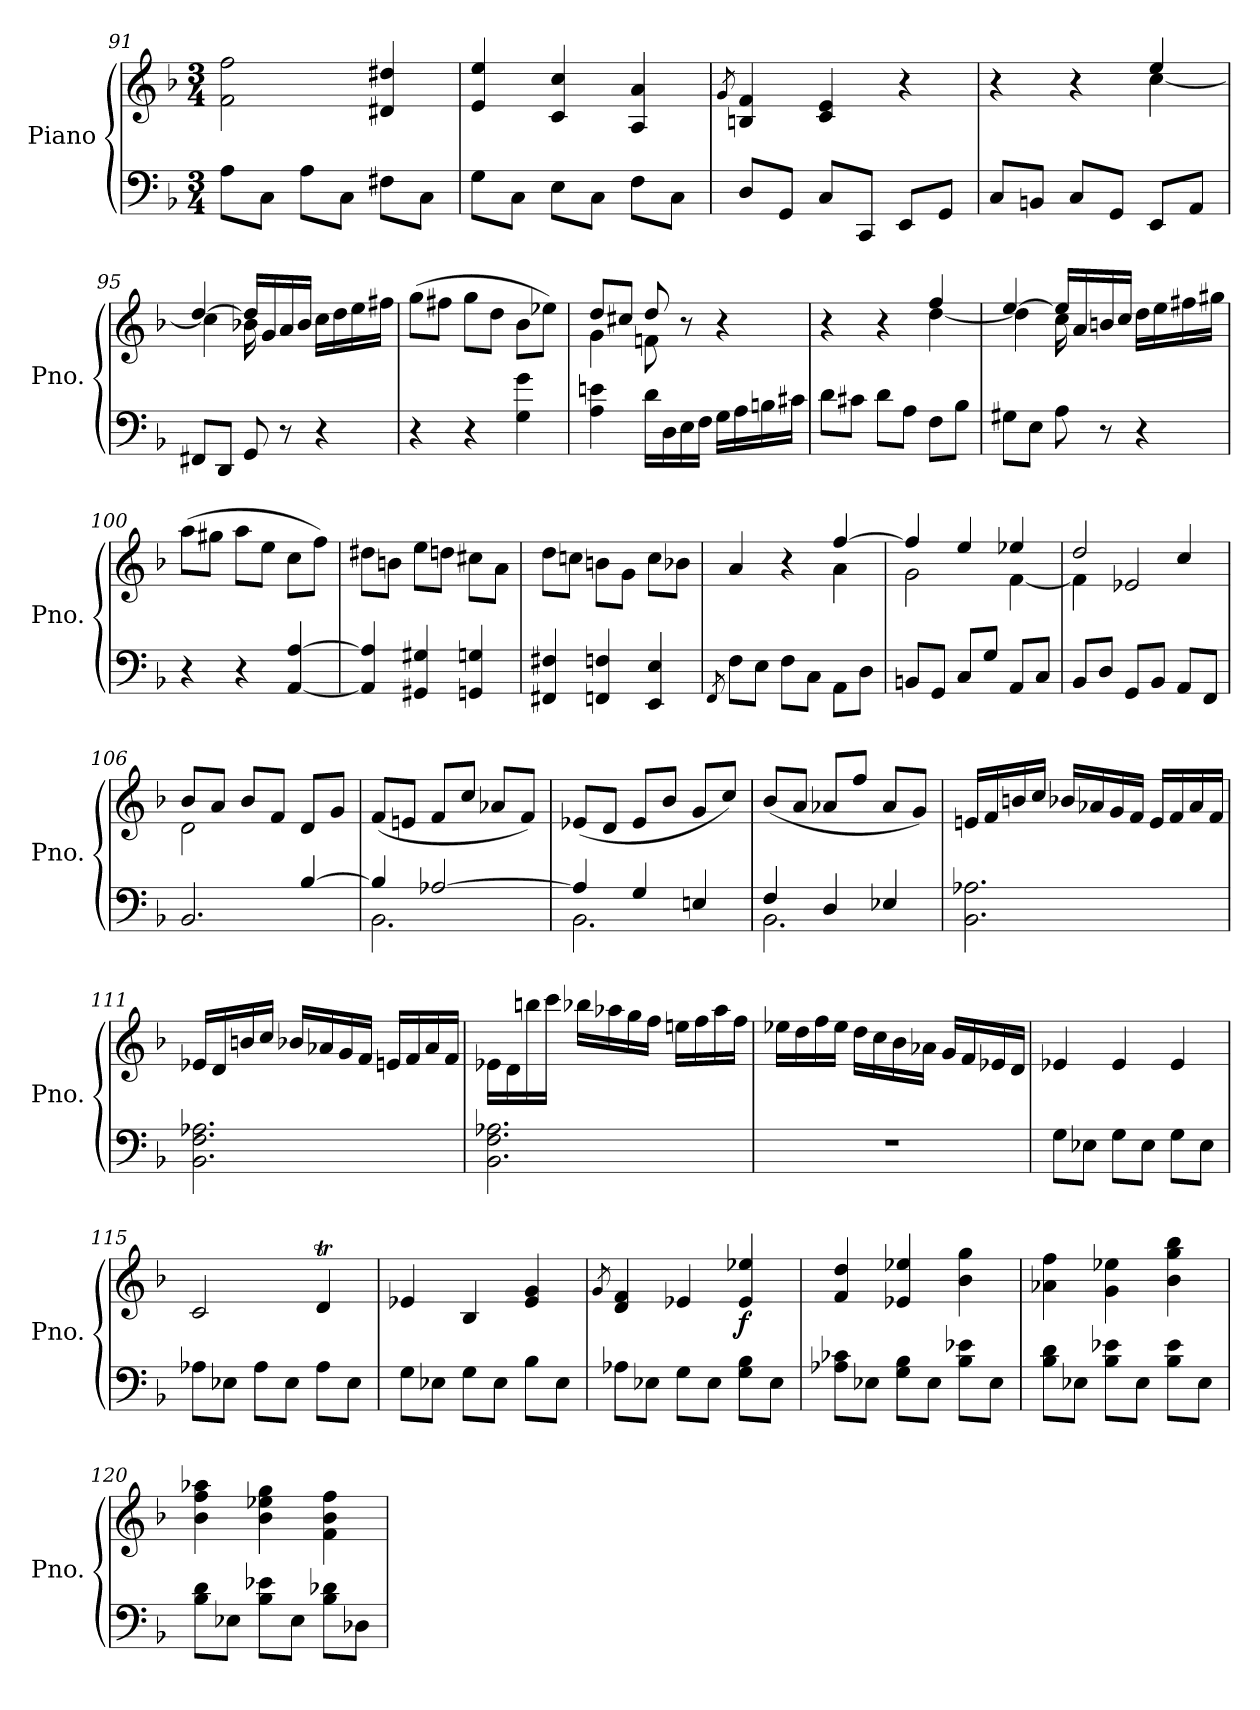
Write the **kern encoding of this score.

**kern	**kern	**dynam
*part1	*part1	*part1
*staff2	*staff1	*staff1/2
*I"Piano	*	*
*I'Pno.	*	*
*clefF4	*clefG2	*
*k[b-]	*k[b-]	*
*F:	*F:	*
*M3/4	*M3/4	*
=91	=91	=91
8A\L	2f\ 2ff\	.
8C\J	.	.
8A\L	.	.
8C\J	.	.
8F#X\L	4d#X/ 4dd#X/	.
8C\J	.	.
!!LO:LB:g=z
=92	=92	=92
8G\L	4e/ 4ee/	.
8C\J	.	.
8E\L	4c/ 4cc/	.
8C\J	.	.
8F\L	4A/ 4a/	.
8C\J	.	.
=93	=93	=93
.	8qg/	.
8D/L	4Bn/ 4f/	.
8GG/J	.	.
8C/L	4c/ 4e/	.
8CC/J	.	.
8EE/L	4r	.
8GG/J	.	.
=94	=94	=94
*	*^	*
8C/L	4r	2ryy	.
8BBn/J	.	.	.
8C/L	4r	.	.
8GG/J	.	.	.
8EE/L	4ee/	[4cc\	.
8AA/J	.	.	.
=95	=95	=95	=95
8FF#X/L	[4dd/	4cc\]	.
8DD/J	.	.	.
8GG/	16dd/LL]	16b-X\	.
.	16g/	16ryy	.
8r	16a/	8ryy	.
.	16b-/JJ	.	.
4r	16cc\LL	4ryy	.
.	16dd\	.	.
.	16ee\	.	.
.	16ff#X\JJ	.	.
*	*v	*v	*
=96	=96	=96
4r	(8gg\L	.
.	8ff#X\J	.
4r	8gg\L	.
.	8dd\J	.
4G\ 4g\	8b-\L	.
.	8ee-X\J)	.
!!LO:LB:g=z
=97	=97	=97
*	*^	*
4A\ 4en\	8dd/L	4g\	.
.	8cc#X/J	.	.
16d\LL	8dd/	8fn\	.
16D\	.	.	.
16E\	8r	8ryy	.
16F\JJ	.	.	.
16G\LL	4r	4ryy	.
16A\	.	.	.
16Bn\	.	.	.
16c#X\JJ	.	.	.
=98	=98	=98	=98
8d\L	4r	2ryy	.
8c#X\J	.	.	.
8d\L	4r	.	.
8A\J	.	.	.
8F\L	4ff/	[4dd\	.
8B-\J	.	.	.
=99	=99	=99	=99
8G#X\L	[4ee/	4dd\]	.
8E\J	.	.	.
8A\	16ee/LL]	16cc\	.
.	16a/	16ryy	.
8r	16bn/	8ryy	.
.	16cc/JJ	.	.
4r	16dd\LL	4ryy	.
.	16ee\	.	.
.	16ff#X\	.	.
.	16gg#X\JJ	.	.
*	*v	*v	*
=100	=100	=100
4r	(8aa\L	.
.	8gg#X\J	.
4r	8aa\L	.
.	8ee\J	.
[4AA/ [4A/	8cc\L	.
.	8ff\J)	.
!!LO:LB:g=z
=101	=101	=101
4AA/] 4A/]	8dd#X\L	.
.	8bn\J	.
4GG#X/ 4G#X/	8ee\L	.
.	8ddn\J	.
4GGn/ 4Gn/	8cc#X\L	.
.	8a\J	.
!!LO:PB:g=z
=102	=102	=102
4FF#X/ 4F#X/	8dd\L	.
.	8ccn\J	.
4FFn/ 4Fn/	8bn\L	.
.	8g\J	.
4EE/ 4E/	8cc\L	.
.	8b-X\J	.
=103	=103	=103
8qFF/	.	.
*	*^	*
8F\L	4a/	4ryy	.
8E\J	.	.	.
8F\L	4r	4ryy	.
8C\J	.	.	.
8AA\L	[4ff/	4a\	.
8D\J	.	.	.
=104	=104	=104	=104
8BBn/L	4ff/]	2g\	.
8GG/J	.	.	.
8C/L	4ee/	.	.
8G/J	.	.	.
8AA/L	4ee-X/	[4f\	.
8C/J	.	.	.
=105	=105	=105	=105
8BB-/L	2dd/	4f\]	.
8D/J	.	.	.
8GG/L	.	2e-X/	.
8BB-/J	.	.	.
8AA/L	4cc/	.	.
8FF/J	.	.	.
=106	=106	=106	=106
*^	*	*	*
2ryy	2.BB-/	8b-/L	2d\	.
.	.	8a/J	.	.
.	.	8b-/L	.	.
.	.	8f/J	.	.
[4B-/	.	8d/L	4ryy	.
.	.	8g/J	.	.
*	*	*v	*v	*
=107	=107	=107	=107
4B-/]	2.BB-\	(8f/L	.
.	.	8en/J	.
[2A-X/	.	8f/L	.
.	.	8cc/J	.
.	.	8a-X/L	.
.	.	8f/J)	.
!!LO:LB:g=z
=108	=108	=108	=108
4A-/]	2.BB-\	(8e-X/L	.
.	.	8d/J	.
4G/	.	8e-/L	.
.	.	8b-/J	.
4En/	.	8g/L	.
.	.	8cc/J)	.
=109	=109	=109	=109
4F/	2.BB-\	(8b-/L	.
.	.	8a/J	.
4D/	.	8a-X/L	.
.	.	8ff/J	.
4E-X/	.	8a-/L	.
.	.	8g/J)	.
*v	*v	*	*
=110	=110	=110
2.BB-\ 2.A-X\	16en/LL	.
.	16f/	.
.	16bn/	.
.	16cc/JJ	.
.	16b-X/LL	.
.	16a-X/	.
.	16g/	.
.	16f/JJ	.
.	16e/LL	.
.	16f/	.
.	16a-/	.
.	16f/JJ	.
=111	=111	=111
2.BB-\ 2.F\ 2.A-X\	16e-X/LL	.
.	16d/	.
.	16bn/	.
.	16cc/JJ	.
.	16b-X/LL	.
.	16a-X/	.
.	16g/	.
.	16f/JJ	.
.	16en/LL	.
.	16f/	.
.	16a-/	.
.	16f/JJ	.
!!LO:LB:g=z
=112	=112	=112
2.BB-\ 2.F\ 2.A-X\	16e-X\LL	.
.	16d\	.
.	16bbn\	.
.	16ccc\JJ	.
.	16bb-X\LL	.
.	16aa-X\	.
.	16gg\	.
.	16ff\JJ	.
.	16een\LL	.
.	16ff\	.
.	16aa-\	.
.	16ff\JJ	.
=113	=113	=113
2.r	16ee-X\LL	.
.	16dd\	.
.	16ff\	.
.	16ee-\JJ	.
.	16dd\LL	.
.	16cc\	.
.	16b-\	.
.	16a-X\JJ	.
.	16g/LL	.
.	16f/	.
.	16e-X/	.
.	16d/JJ	.
=114	=114	=114
8G\L	4e-X/	.
8E-X\J	.	.
8G\L	4e-/	.
8E-\J	.	.
8G\L	4e-/	.
8E-\J	.	.
=115	=115	=115
8A-X\L	2c/	.
8E-X\J	.	.
8A-\L	.	.
8E-\J	.	.
8A-\L	4dT/	.
8E-\J	.	.
!!LO:LB:g=z
=116	=116	=116
8G\L	4e-X/	.
8E-X\J	.	.
8G\L	4B-/	.
8E-\J	.	.
8B-\L	4e-/ 4g/	.
8E-\J	.	.
!!LO:LB:g=z
=117	=117	=117
.	8qg/	.
8A-X\L	4d/ 4f/	.
8E-X\J	.	.
8G\L	4e-X/	.
8E-\J	.	.
!	!	!LO:DY:b
8G\ 8B-\L	4e-/ 4ee-X/	f
8E-\J	.	.
=118	=118	=118
8A-X\ 8c-X\L	4f/ 4dd/	.
8E-X\J	.	.
8G\ 8B-\L	4e-X/ 4ee-X/	.
8E-\J	.	.
8B-\ 8e-X\L	4b-\ 4gg\	.
8E-\J	.	.
=119	=119	=119
8B-\ 8d\L	4a-X\ 4ff\	.
8E-X\J	.	.
8B-\ 8e-X\L	4g\ 4ee-X\	.
8E-\J	.	.
8B-\ 8e-\L	4b-\ 4gg\ 4bb-\	.
8E-\J	.	.
=120	=120	=120
8B-\ 8d\L	4b-\ 4ff\ 4aa-X\	.
8E-X\J	.	.
8B-\ 8e-X\L	4b-\ 4ee-X\ 4gg\	.
8E-\J	.	.
8B-\ 8d-X\L	4f\ 4b-\ 4ff\	.
8D-X\J	.	.
=	=	=
*-	*-	*-
